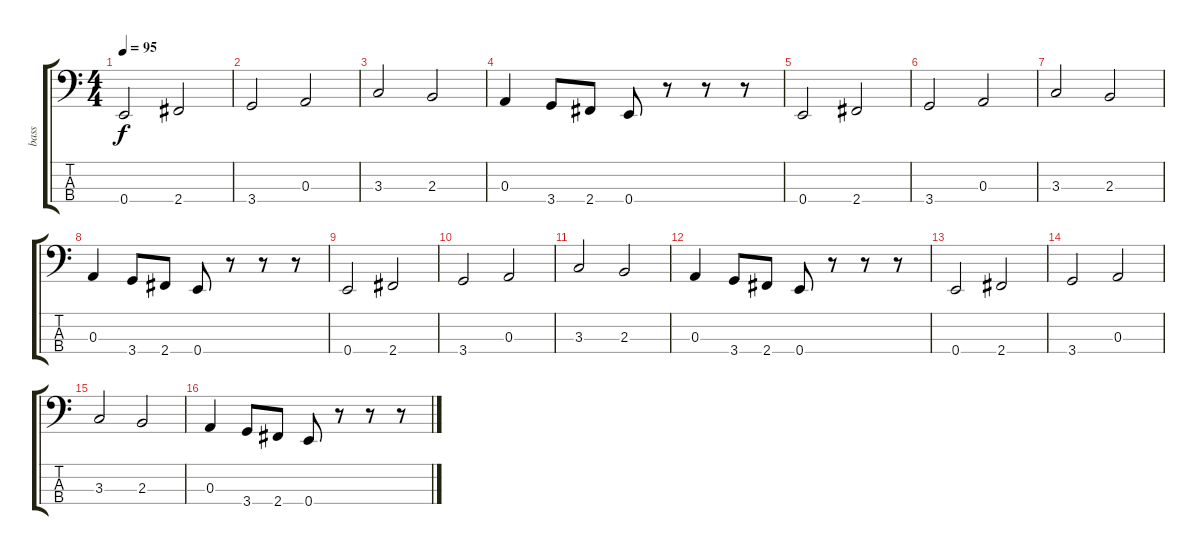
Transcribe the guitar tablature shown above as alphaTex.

\track ("bass" "bass") {instrument electricbassfinger}
\staff {score tabs}
\tuning (G2 D2 A1 E1) {hide}
\ts (4 4)
\tempo 95
\clef f4
\ks c
0.4.2{dy f} 2.4.2 |
3.4.2 0.3.2 |
3.3.2 2.3.2 |
0.3.4 3.4.8 2.4.8 0.4.8 r.8 r.8 r.8 |
0.4.2 2.4.2 |
3.4.2 0.3.2 |
3.3.2 2.3.2 |
0.3.4 3.4.8 2.4.8 0.4.8 r.8 r.8 r.8 |
0.4.2 2.4.2 |
3.4.2 0.3.2 |
3.3.2 2.3.2 |
0.3.4 3.4.8 2.4.8 0.4.8 r.8 r.8 r.8 |
0.4.2{volume 12} 2.4.2 |
3.4.2 0.3.2 |
3.3.2 2.3.2 |
0.3.4 3.4.8 2.4.8 0.4.8 r.8 r.8 r.8
